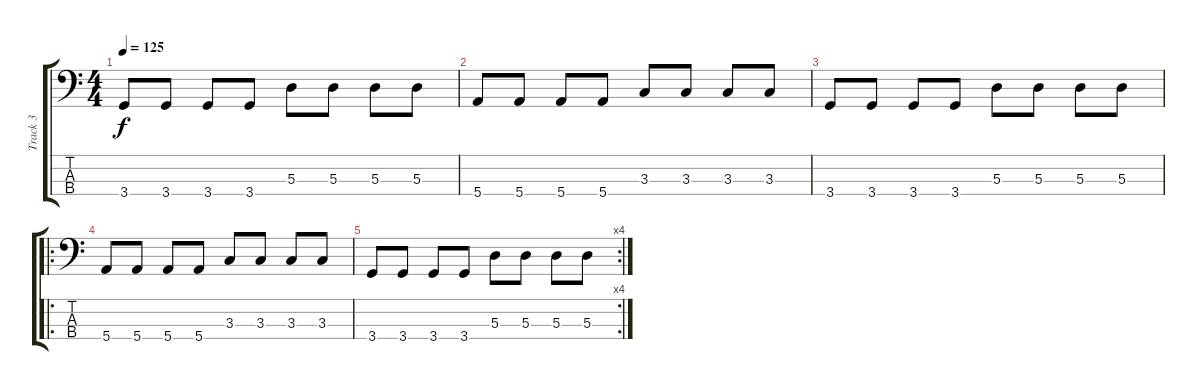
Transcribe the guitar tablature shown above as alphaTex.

\track ("Track 3" "Track 3") {instrument electricbasspick}
\staff {score tabs}
\tuning (G2 D2 A1 E1) {hide}
\ts (4 4)
\tempo 125
\clef f4
\ks c
3.4.8{dy f} 3.4.8 3.4.8 3.4.8 5.3.8 5.3.8 5.3.8 5.3.8 |
5.4.8 5.4.8 5.4.8 5.4.8 3.3.8 3.3.8 3.3.8 3.3.8 |
3.4.8 3.4.8 3.4.8 3.4.8 5.3.8 5.3.8 5.3.8 5.3.8 |
\ro
5.4.8 5.4.8 5.4.8 5.4.8 3.3.8 3.3.8 3.3.8 3.3.8 |
\rc 4
3.4.8 3.4.8 3.4.8 3.4.8 5.3.8 5.3.8 5.3.8 5.3.8
